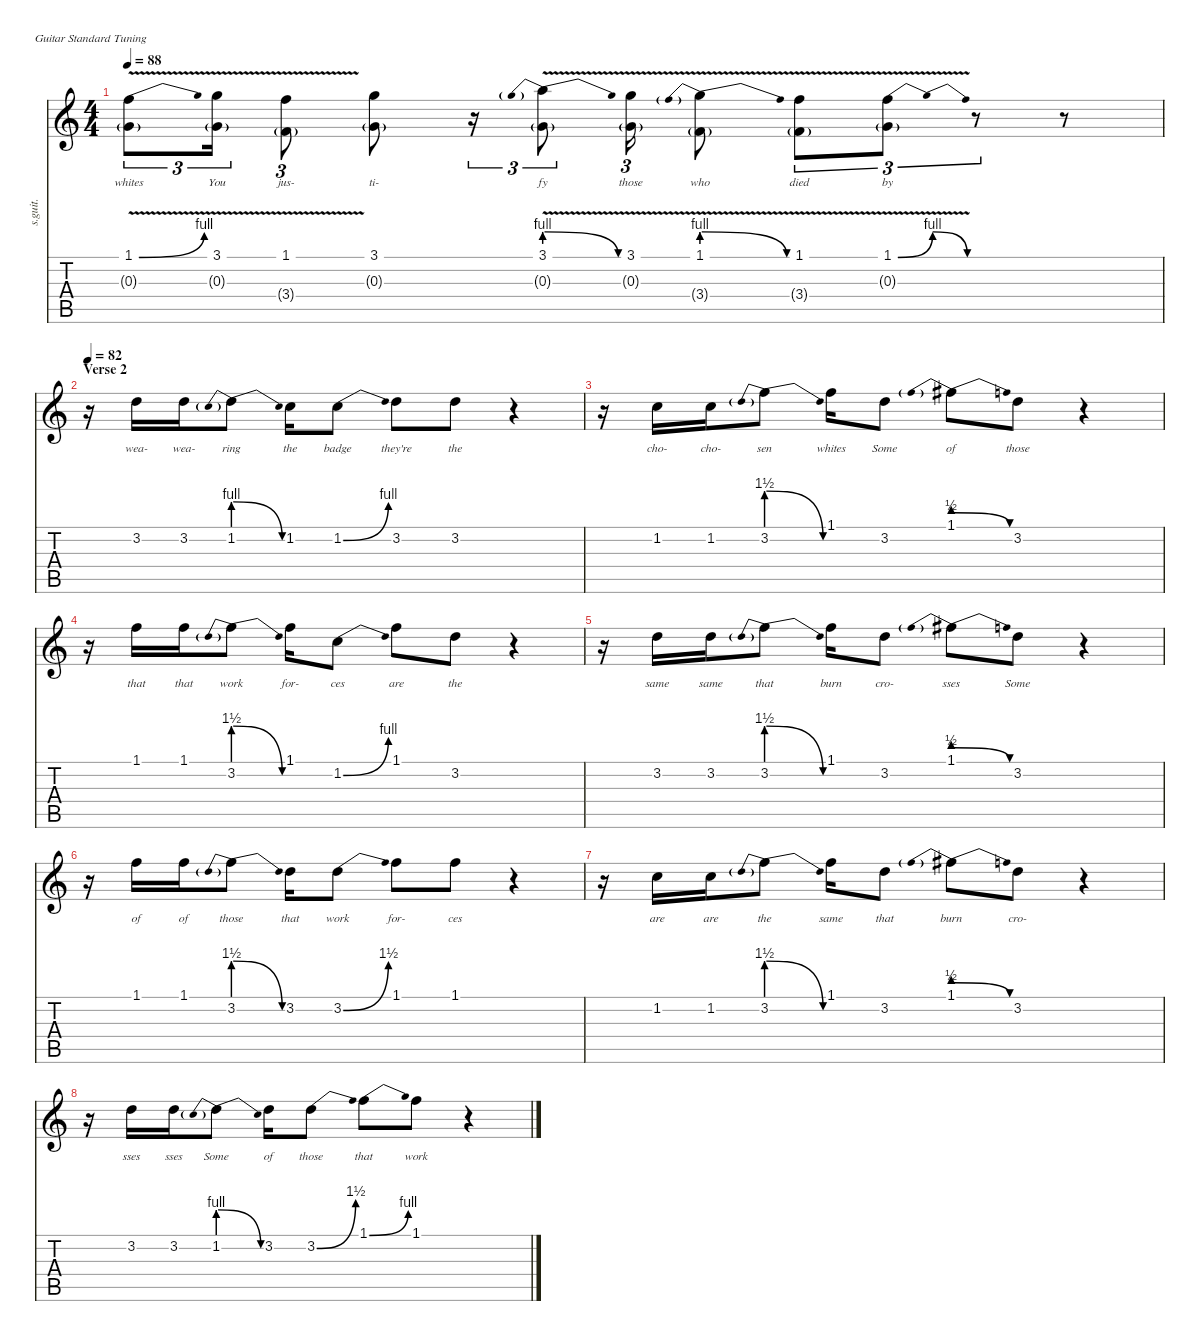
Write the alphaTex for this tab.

\defaultSystemsLayout 4
\hideDynamics
\bracketExtendMode nobrackets
\track ("Zack de la Rocha - Vocals 1" "s.guit.") {instrument tenorsax}
\staff {score tabs}
\tuning (E4 B3 G3 D3 A2 E2)
\displaytranspose 12
\ts (4 4)
\tempo 88
\clef g2
\ks c
(1.1{be (bend 0 0 15 4) v} 0.3{g}).8{tu (3 2) lyrics (0 "whites") lyrics (1 "") lyrics (2 "") lyrics (3 "") lyrics (4 "") dy fff} (3.1{v} 0.3{g}).16{tu (3 2) lyrics (0 "You") lyrics (1 "") lyrics (2 "") lyrics (3 "") lyrics (4 "")} (1.1{v} 3.4{g}).8{tu (3 2) lyrics (0 "jus-") lyrics (1 "") lyrics (2 "") lyrics (3 "") lyrics (4 "")} (3.1 0.3{g}).8{lyrics (0 "ti-") lyrics (1 "") lyrics (2 "") lyrics (3 "") lyrics (4 "")} r.16{tu (3 2)} (3.1{be (prebendrelease 0 4 15 0) v} 0.3{g}).8{tu (3 2) lyrics (0 "fy") lyrics (1 "") lyrics (2 "") lyrics (3 "") lyrics (4 "")} (3.1{v} 0.3{g}).16{tu (3 2) lyrics (0 "those") lyrics (1 "") lyrics (2 "") lyrics (3 "") lyrics (4 "")} (1.1{be (prebendrelease 0 4 19.8 0) v} 3.4{g}).8{lyrics (0 "who") lyrics (1 "") lyrics (2 "") lyrics (3 "") lyrics (4 "")} (1.1{v} 3.4{g}).8{tu (3 2) lyrics (0 "died") lyrics (1 "") lyrics (2 "") lyrics (3 "") lyrics (4 "")} (1.1{be (bendrelease 0 0 15 4 45 4 60 0) v} 0.3{g}).8{tu (3 2) lyrics (0 "by") lyrics (1 "") lyrics (2 "") lyrics (3 "") lyrics (4 "")} r.8{tu (3 2)} r.8 |
\section ("" "Verse 2")
\tempo 82
r.16 3.2.16{lyrics (0 "wea-") lyrics (1 "") lyrics (2 "") lyrics (3 "") lyrics (4 "")} 3.2.16{lyrics (0 "wea-") lyrics (1 "") lyrics (2 "") lyrics (3 "") lyrics (4 "")} 1.2{be (prebendrelease 0 4 60 0)}.8{lyrics (0 "ring") lyrics (1 "") lyrics (2 "") lyrics (3 "") lyrics (4 "")} 1.2.16{lyrics (0 "the") lyrics (1 "") lyrics (2 "") lyrics (3 "") lyrics (4 "")} 1.2{be (bend 0 0 15 4)}.8{lyrics (0 "badge") lyrics (1 "") lyrics (2 "") lyrics (3 "") lyrics (4 "")} 3.2.8{lyrics (0 "they're") lyrics (1 "") lyrics (2 "") lyrics (3 "") lyrics (4 "")} 3.2.8{lyrics (0 "the") lyrics (1 "") lyrics (2 "") lyrics (3 "") lyrics (4 "")} r.4 |
r.16 1.2.16{lyrics (0 "cho-") lyrics (1 "") lyrics (2 "") lyrics (3 "") lyrics (4 "")} 1.2.16{lyrics (0 "cho-") lyrics (1 "") lyrics (2 "") lyrics (3 "") lyrics (4 "")} 3.2{be (prebendrelease 0 6 60 0)}.8{lyrics (0 "sen") lyrics (1 "") lyrics (2 "") lyrics (3 "") lyrics (4 "")} 1.1.16{lyrics (0 "whites") lyrics (1 "") lyrics (2 "") lyrics (3 "") lyrics (4 "")} 3.2.8{lyrics (0 "Some") lyrics (1 "") lyrics (2 "") lyrics (3 "") lyrics (4 "")} 1.1{be (prebendrelease 0 2 15 0)}.8{lyrics (0 "of") lyrics (1 "") lyrics (2 "") lyrics (3 "") lyrics (4 "")} 3.2.8{lyrics (0 "those") lyrics (1 "") lyrics (2 "") lyrics (3 "") lyrics (4 "")} r.4 |
r.16 1.1.16{lyrics (0 "that") lyrics (1 "") lyrics (2 "") lyrics (3 "") lyrics (4 "")} 1.1.16{lyrics (0 "that") lyrics (1 "") lyrics (2 "") lyrics (3 "") lyrics (4 "")} 3.2{be (prebendrelease 0 6 60 0)}.8{lyrics (0 "work") lyrics (1 "") lyrics (2 "") lyrics (3 "") lyrics (4 "")} 1.1.16{lyrics (0 "for-") lyrics (1 "") lyrics (2 "") lyrics (3 "") lyrics (4 "")} 1.2{be (bend 0 0 15 4)}.8{lyrics (0 "ces") lyrics (1 "") lyrics (2 "") lyrics (3 "") lyrics (4 "")} 1.1.8{lyrics (0 "are") lyrics (1 "") lyrics (2 "") lyrics (3 "") lyrics (4 "")} 3.2.8{lyrics (0 "the") lyrics (1 "") lyrics (2 "") lyrics (3 "") lyrics (4 "")} r.4 |
r.16 3.2.16{lyrics (0 "same") lyrics (1 "") lyrics (2 "") lyrics (3 "") lyrics (4 "")} 3.2.16{lyrics (0 "same") lyrics (1 "") lyrics (2 "") lyrics (3 "") lyrics (4 "")} 3.2{be (prebendrelease 0 6 60 0)}.8{lyrics (0 "that") lyrics (1 "") lyrics (2 "") lyrics (3 "") lyrics (4 "")} 1.1.16{lyrics (0 "burn") lyrics (1 "") lyrics (2 "") lyrics (3 "") lyrics (4 "")} 3.2.8{lyrics (0 "cro-") lyrics (1 "") lyrics (2 "") lyrics (3 "") lyrics (4 "")} 1.1{be (prebendrelease 0 2 15 0)}.8{lyrics (0 "sses") lyrics (1 "") lyrics (2 "") lyrics (3 "") lyrics (4 "")} 3.2.8{lyrics (0 "Some") lyrics (1 "") lyrics (2 "") lyrics (3 "") lyrics (4 "")} r.4 |
r.16 1.1.16{lyrics (0 "of") lyrics (1 "") lyrics (2 "") lyrics (3 "") lyrics (4 "")} 1.1.16{lyrics (0 "of") lyrics (1 "") lyrics (2 "") lyrics (3 "") lyrics (4 "")} 3.2{be (prebendrelease 0 6 60 0)}.8{lyrics (0 "those") lyrics (1 "") lyrics (2 "") lyrics (3 "") lyrics (4 "")} 3.2.16{lyrics (0 "that") lyrics (1 "") lyrics (2 "") lyrics (3 "") lyrics (4 "")} 3.2{be (bend 0 0 15 6)}.8{lyrics (0 "work") lyrics (1 "") lyrics (2 "") lyrics (3 "") lyrics (4 "")} 1.1.8{lyrics (0 "for-") lyrics (1 "") lyrics (2 "") lyrics (3 "") lyrics (4 "")} 1.1.8{lyrics (0 "ces") lyrics (1 "") lyrics (2 "") lyrics (3 "") lyrics (4 "")} r.4 |
r.16 1.2.16{lyrics (0 "are") lyrics (1 "") lyrics (2 "") lyrics (3 "") lyrics (4 "")} 1.2.16{lyrics (0 "are") lyrics (1 "") lyrics (2 "") lyrics (3 "") lyrics (4 "")} 3.2{be (prebendrelease 0 6 60 0)}.8{lyrics (0 "the") lyrics (1 "") lyrics (2 "") lyrics (3 "") lyrics (4 "")} 1.1.16{lyrics (0 "same") lyrics (1 "") lyrics (2 "") lyrics (3 "") lyrics (4 "")} 3.2.8{lyrics (0 "that") lyrics (1 "") lyrics (2 "") lyrics (3 "") lyrics (4 "")} 1.1{be (prebendrelease 0 2 15 0)}.8{lyrics (0 "burn") lyrics (1 "") lyrics (2 "") lyrics (3 "") lyrics (4 "")} 3.2.8{lyrics (0 "cro-") lyrics (1 "") lyrics (2 "") lyrics (3 "") lyrics (4 "")} r.4 |
r.16 3.2.16{lyrics (0 "sses") lyrics (1 "") lyrics (2 "") lyrics (3 "") lyrics (4 "")} 3.2.16{lyrics (0 "sses") lyrics (1 "") lyrics (2 "") lyrics (3 "") lyrics (4 "")} 1.2{be (prebendrelease 0 4 60 0)}.8{lyrics (0 "Some") lyrics (1 "") lyrics (2 "") lyrics (3 "") lyrics (4 "")} 3.2.16{lyrics (0 "of") lyrics (1 "") lyrics (2 "") lyrics (3 "") lyrics (4 "")} 3.2{be (bend 0 0 15 6)}.8{lyrics (0 "those") lyrics (1 "") lyrics (2 "") lyrics (3 "") lyrics (4 "")} 1.1{be (bend 0 0 15 4)}.8{lyrics (0 "that") lyrics (1 "") lyrics (2 "") lyrics (3 "") lyrics (4 "")} 1.1.8{lyrics (0 "work") lyrics (1 "") lyrics (2 "") lyrics (3 "") lyrics (4 "")} r.4
